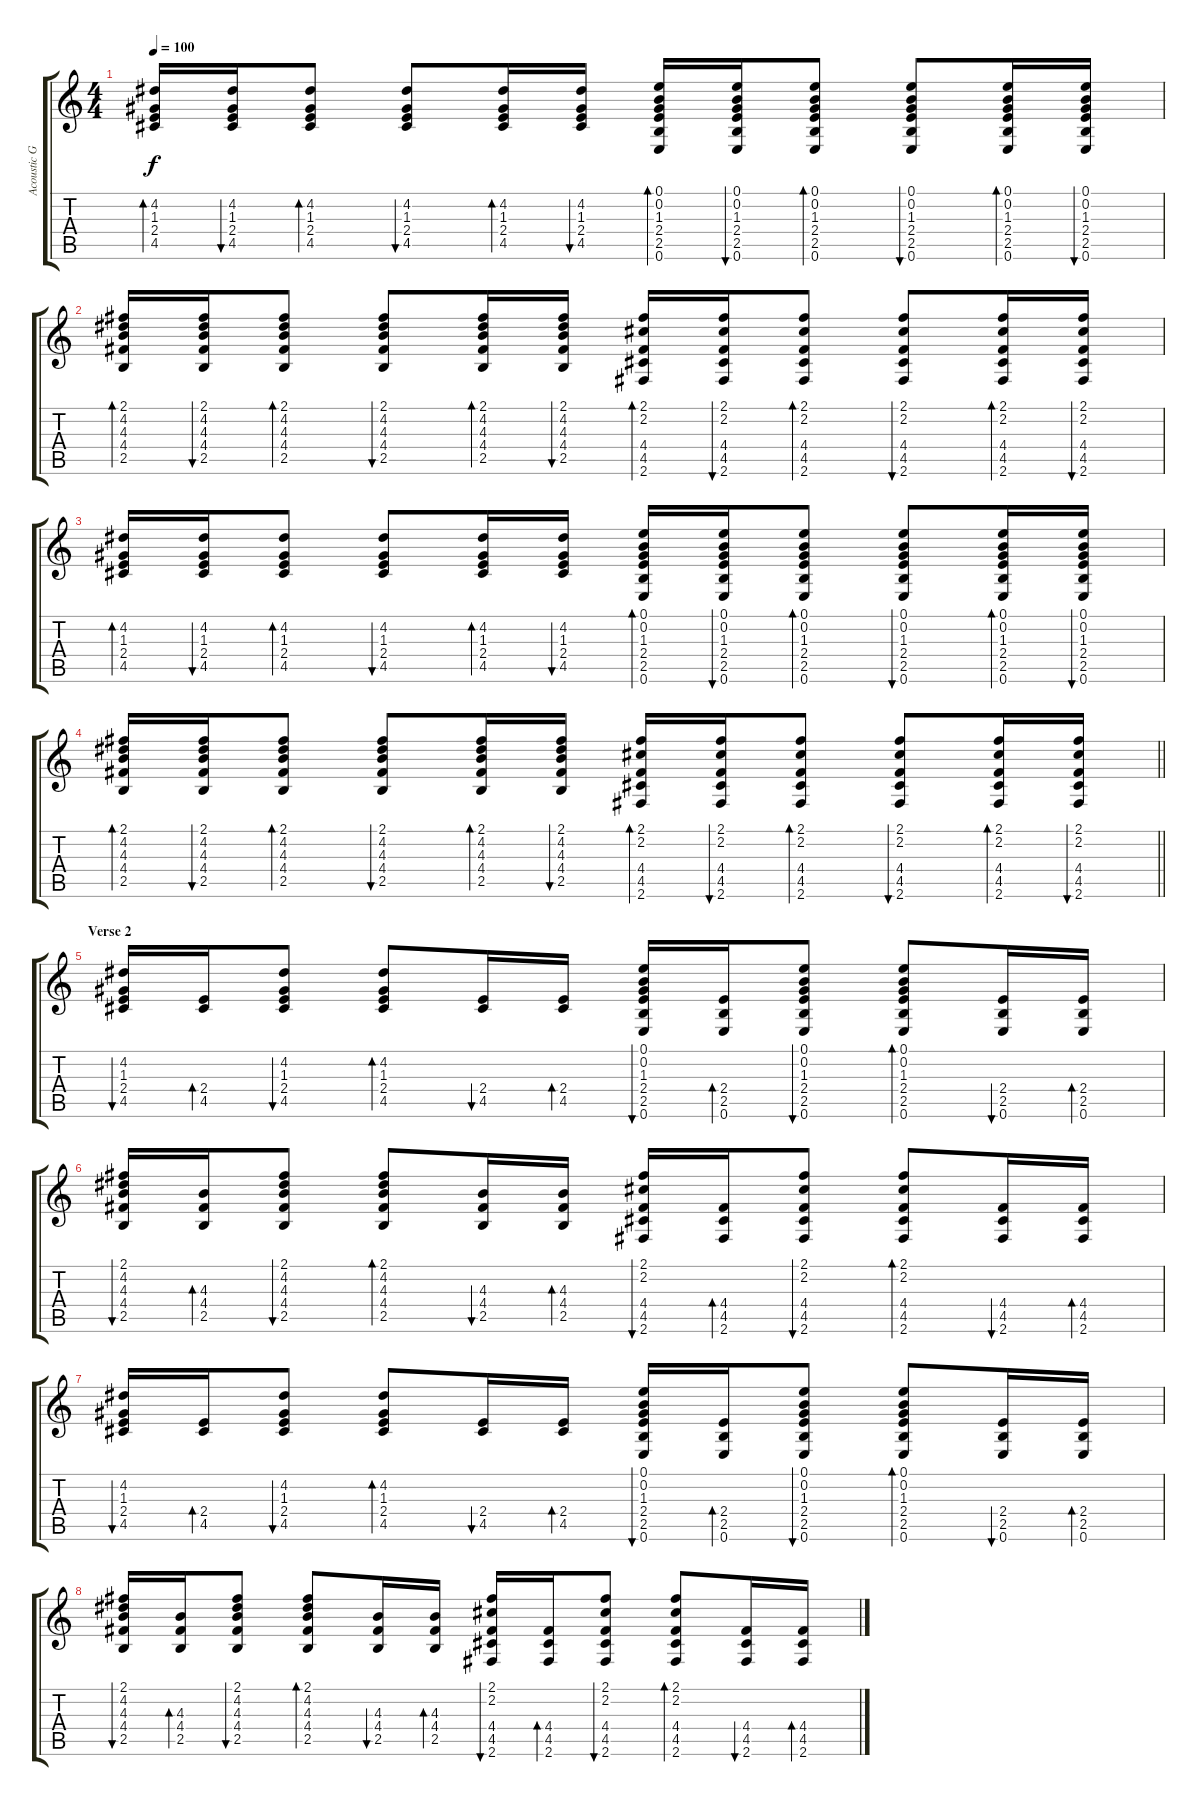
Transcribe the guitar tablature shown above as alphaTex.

\track ("Acoustic Gtr." "Acoustic G") {instrument acousticguitarsteel}
\staff {score tabs}
\tuning (E4 B3 G3 D3 A2 E2) {hide}
\ts (4 4)
\tempo 100
\clef g2
\ks c
(4.2 1.3 2.4 4.5).16{bd 30 dy f volume 8} (4.2 1.3 2.4 4.5).16{bu 60} (4.2 1.3 2.4 4.5).8{bd 60} (4.2 1.3 2.4 4.5).8{bu 30} (4.2 1.3 2.4 4.5).16{bd 30} (4.2 1.3 2.4 4.5).16{bu 30} (0.1 0.2 1.3 2.4 2.5 0.6).16{bd 30} (0.1 0.2 1.3 2.4 2.5 0.6).16{bu 30} (0.1 0.2 1.3 2.4 2.5 0.6).8{bd 30} (0.1 0.2 1.3 2.4 2.5 0.6).8{bu 30} (0.1 0.2 1.3 2.4 2.5 0.6).16{bd 30} (0.1 0.2 1.3 2.4 2.5 0.6).16{bu 30} |
(2.1 4.2 4.3 4.4 2.5).16{bd 30} (2.1 4.2 4.3 4.4 2.5).16{bu 30} (2.1 4.2 4.3 4.4 2.5).8{bd 30} (2.1 4.2 4.3 4.4 2.5).8{bu 30} (2.1 4.2 4.3 4.4 2.5).16{bd 30} (2.1 4.2 4.3 4.4 2.5).16{bu 30} (2.1 2.2 4.4 4.5 2.6).16{bd 30} (2.1 2.2 4.4 4.5 2.6).16{bu 30} (2.1 2.2 4.4 4.5 2.6).8{bd 30} (2.1 2.2 4.4 4.5 2.6).8{bu 30} (2.1 2.2 4.4 4.5 2.6).16{bd 30} (2.1 2.2 4.4 4.5 2.6).16{bu 30} |
(4.2 1.3 2.4 4.5).16{bd 30} (4.2 1.3 2.4 4.5).16{bu 60} (4.2 1.3 2.4 4.5).8{bd 60} (4.2 1.3 2.4 4.5).8{bu 30} (4.2 1.3 2.4 4.5).16{bd 30} (4.2 1.3 2.4 4.5).16{bu 30} (0.1 0.2 1.3 2.4 2.5 0.6).16{bd 30} (0.1 0.2 1.3 2.4 2.5 0.6).16{bu 30} (0.1 0.2 1.3 2.4 2.5 0.6).8{bd 30} (0.1 0.2 1.3 2.4 2.5 0.6).8{bu 30} (0.1 0.2 1.3 2.4 2.5 0.6).16{bd 30} (0.1 0.2 1.3 2.4 2.5 0.6).16{bu 30} |
\barLineRight lightlight
(2.1 4.2 4.3 4.4 2.5).16{bd 30} (2.1 4.2 4.3 4.4 2.5).16{bu 30} (2.1 4.2 4.3 4.4 2.5).8{bd 30} (2.1 4.2 4.3 4.4 2.5).8{bu 30} (2.1 4.2 4.3 4.4 2.5).16{bd 30} (2.1 4.2 4.3 4.4 2.5).16{bu 30} (2.1 2.2 4.4 4.5 2.6).16{bd 30} (2.1 2.2 4.4 4.5 2.6).16{bu 30} (2.1 2.2 4.4 4.5 2.6).8{bd 30} (2.1 2.2 4.4 4.5 2.6).8{bu 30} (2.1 2.2 4.4 4.5 2.6).16{bd 30} (2.1 2.2 4.4 4.5 2.6).16{bu 30} |
\section ("" "Verse 2")
(4.2 1.3 2.4 4.5).16{bu 30 volume 5} (2.4 4.5).16{bd 30} (4.2 1.3 2.4 4.5).8{bu 30} (4.2 1.3 2.4 4.5).8{bd 30} (2.4 4.5).16{bu 30} (2.4 4.5).16{bd 30} (0.1 0.2 1.3 2.4 2.5 0.6).16{bu 30} (2.4 2.5 0.6).16{bd 30} (0.1 0.2 1.3 2.4 2.5 0.6).8{bu 30} (0.1 0.2 1.3 2.4 2.5 0.6).8{bd 30} (2.4 2.5 0.6).16{bu 30} (2.4 2.5 0.6).16{bd 30} |
(2.1 4.2 4.3 4.4 2.5).16{bu 30} (4.3 4.4 2.5).16{bd 30} (2.1 4.2 4.3 4.4 2.5).8{bu 30} (2.1 4.2 4.3 4.4 2.5).8{bd 30} (4.3 4.4 2.5).16{bu 30} (4.3 4.4 2.5).16{bd 30} (2.1 2.2 4.4 4.5 2.6).16{bu 30} (4.4 4.5 2.6).16{bd 30} (2.1 2.2 4.4 4.5 2.6).8{bu 30} (2.1 2.2 4.4 4.5 2.6).8{bd 30} (4.4 4.5 2.6).16{bu 30} (4.4 4.5 2.6).16{bd 30} |
(4.2 1.3 2.4 4.5).16{bu 30} (2.4 4.5).16{bd 30} (4.2 1.3 2.4 4.5).8{bu 30} (4.2 1.3 2.4 4.5).8{bd 30} (2.4 4.5).16{bu 30} (2.4 4.5).16{bd 30} (0.1 0.2 1.3 2.4 2.5 0.6).16{bu 30} (2.4 2.5 0.6).16{bd 30} (0.1 0.2 1.3 2.4 2.5 0.6).8{bu 30} (0.1 0.2 1.3 2.4 2.5 0.6).8{bd 30} (2.4 2.5 0.6).16{bu 30} (2.4 2.5 0.6).16{bd 30} |
(2.1 4.2 4.3 4.4 2.5).16{bu 30} (4.3 4.4 2.5).16{bd 30} (2.1 4.2 4.3 4.4 2.5).8{bu 30} (2.1 4.2 4.3 4.4 2.5).8{bd 30} (4.3 4.4 2.5).16{bu 30} (4.3 4.4 2.5).16{bd 30} (2.1 2.2 4.4 4.5 2.6).16{bu 30} (4.4 4.5 2.6).16{bd 30} (2.1 2.2 4.4 4.5 2.6).8{bu 30} (2.1 2.2 4.4 4.5 2.6).8{bd 30} (4.4 4.5 2.6).16{bu 30} (4.4 4.5 2.6).16{bd 30}
